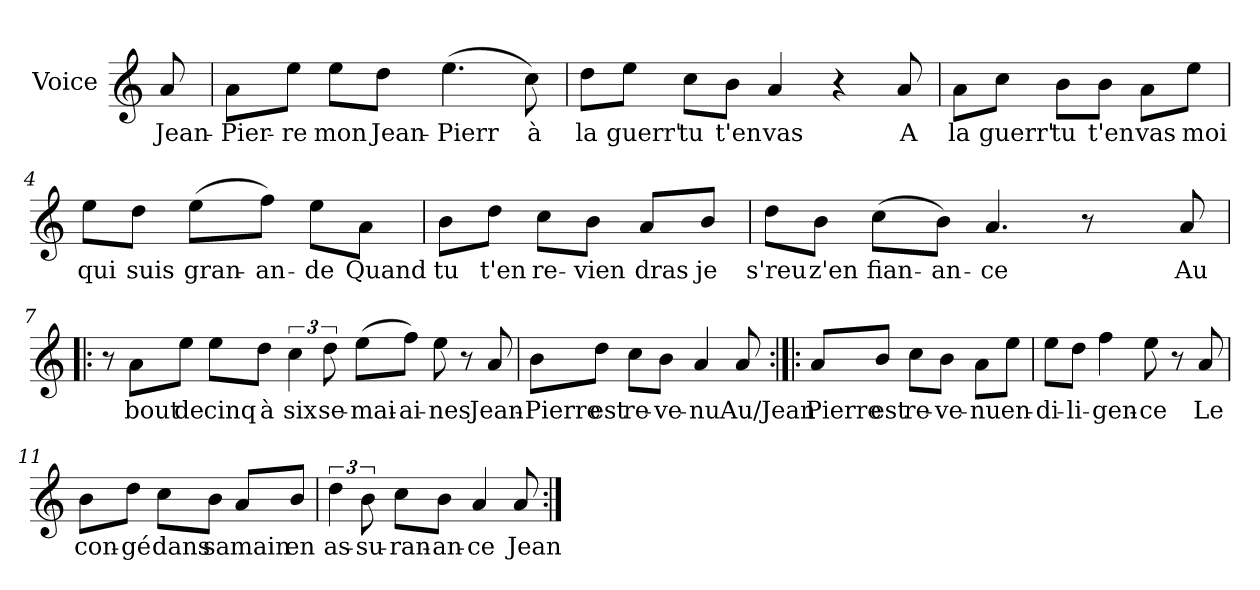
**kern	**text
*part1	*part1
*staff1	*staff1
*I"Voice	*
*I'V	*
*clefG2	*
*k[]	*
*C:	*
=	=
8a/	Jean-
=1	=1
8a\L	-Pier-
8ee\J	-re
8ee\L	mon
8dd\J	Jean-
(>4.ee\	-Pierr
8cc\)	à
=2	=2
8dd\L	la
8ee\J	guerr'
8cc\L	tu
8b\J	t'en
4a/	vas
4r	.
8a/	A
=3	=3
8a\L	la
8cc\J	guerr'
8b\L	tu
8b\J	t'en
8a\L	vas
8ee\J	moi
=4	=4
8ee\L	qui
8dd\J	suis
(>8ee\L	gran-
8ff\J)	-an-
8ee\L	-de
8a\J	Quand
!!LO:LB:g=z
=5	=5
8b\L	tu
8dd\J	t'en
8cc\L	re-
8b\J	-vien
8a/L	dras
8b/J	je
=6	=6
8dd\L	s'reu
8b\J	z'en
*MM65	*
(>8cc\L	fian-
8b\J)	-an-
4.a/	-ce
8r	.
8ryy	.
8a/	Au
=7!|:	=7!|:
8r	.
8a\L	bout
8ee\J	de
8ee\L	cinq
8dd\J	à
6cc\	six
12dd\	se-
(>8ee\L	-mai-
8ff\J)	-ai-
8ee\	-nes
8r	.
8a/	Jean-
!!LO:LB:g=z
=8	=8
8b\L	-Pierre
8dd\J	est
8cc\L	re-
8b\J	-ve-
4a/	-nu
8a/	Au/Jean
=9:|!|:	=9:|!|:
8a/L	Pierre
8b/J	est
8cc\L	re-
8b\J	-ve-
8a\L	-nu
8ee\J	en-
=10	=10
8ee\L	-di-
8dd\J	-li-
4ff\	-gen-
8ee\	-ce
8r	.
8a/	Le
!!LO:LB:g=z
=11	=11
8b\L	con-
8dd\J	-gé
8cc\L	dans
8b\J	sa
8a/L	main
8b/J	en
=12	=12
*MM65	*
6dd\	as-
12b\	-su-
8cc\L	-ran-
8b\J	-an-
4a/	-ce
8a/	Jean-
=:|!	=:|!
*-	*-
